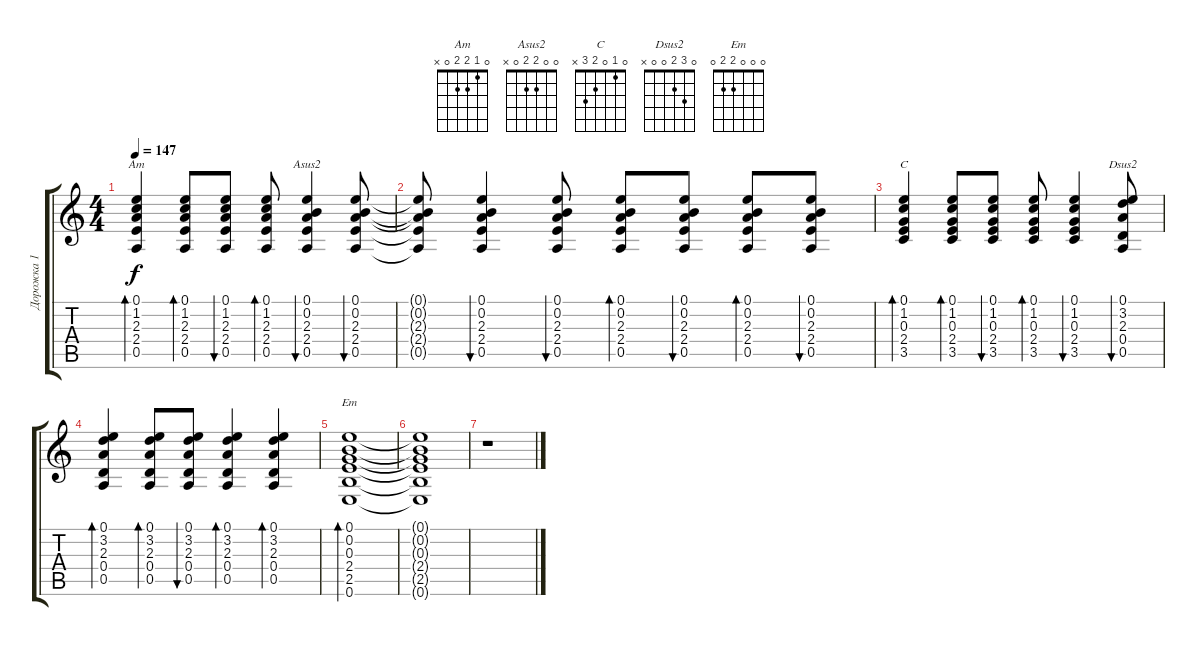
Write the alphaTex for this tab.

\track ("Дорожка 1" "Дорожка 1") {instrument acousticguitarsteel}
\staff {score tabs}
\tuning (E4 B3 G3 D3 A2 E2) {hide}
\chord ("Am" 0 1 2 2 0 x)
\chord ("Asus2" 0 0 2 2 0 x)
\chord ("C" 0 1 0 2 3 x)
\chord ("Dsus2" 0 3 2 0 0 x)
\chord ("Em" 0 0 0 2 2 0)
\ts (4 4)
\tempo 147
\clef g2
\ks c
(0.1 1.2 2.3 2.4 0.5).4{bd 30 ch "Am" dy f} (0.1 1.2 2.3 2.4 0.5).8{bd 30} (0.1 1.2 2.3 2.4 0.5).8{bu 30} (0.1 1.2 2.3 2.4 0.5).8{bd 30} (0.1 0.2 2.3 2.4 0.5).4{bu 30 ch "Asus2"} (0.1 0.2 2.3 2.4 0.5).8{bu 30} |
(0.1{t} 0.2{t} 2.3{t} 2.4{t} 0.5{t}).8 (0.1 0.2 2.3 2.4 0.5).4{bu 30} (0.1 0.2 2.3 2.4 0.5).8{bu 30} (0.1 0.2 2.3 2.4 0.5).8{bd 30} (0.1 0.2 2.3 2.4 0.5).8{bu 30} (0.1 0.2 2.3 2.4 0.5).8{bd 30} (0.1 0.2 2.3 2.4 0.5).8{bu 30} |
(0.1 1.2 0.3 2.4 3.5).4{bd 30 ch "C"} (0.1 1.2 0.3 2.4 3.5).8{bd 30} (0.1 1.2 0.3 2.4 3.5).8{bu 30} (0.1 1.2 0.3 2.4 3.5).8{bd 30} (0.1 1.2 0.3 2.4 3.5).4{bu 30} (0.1 3.2 2.3 0.4 0.5).8{bu 30 ch "Dsus2"} |
(0.1 3.2 2.3 0.4 0.5).4{bd 30} (0.1 3.2 2.3 0.4 0.5).8{bd 30} (0.1 3.2 2.3 0.4 0.5).8{bu 30} (0.1 3.2 2.3 0.4 0.5).4{bd 30} (0.1 3.2 2.3 0.4 0.5).4{bd 30} |
(0.1 0.2 0.3 2.4 2.5 0.6).1{bd 30 ch "Em"} |
(0.1{t} 0.2{t} 0.3{t} 2.4{t} 2.5{t} 0.6{t}).1 |
r.1
